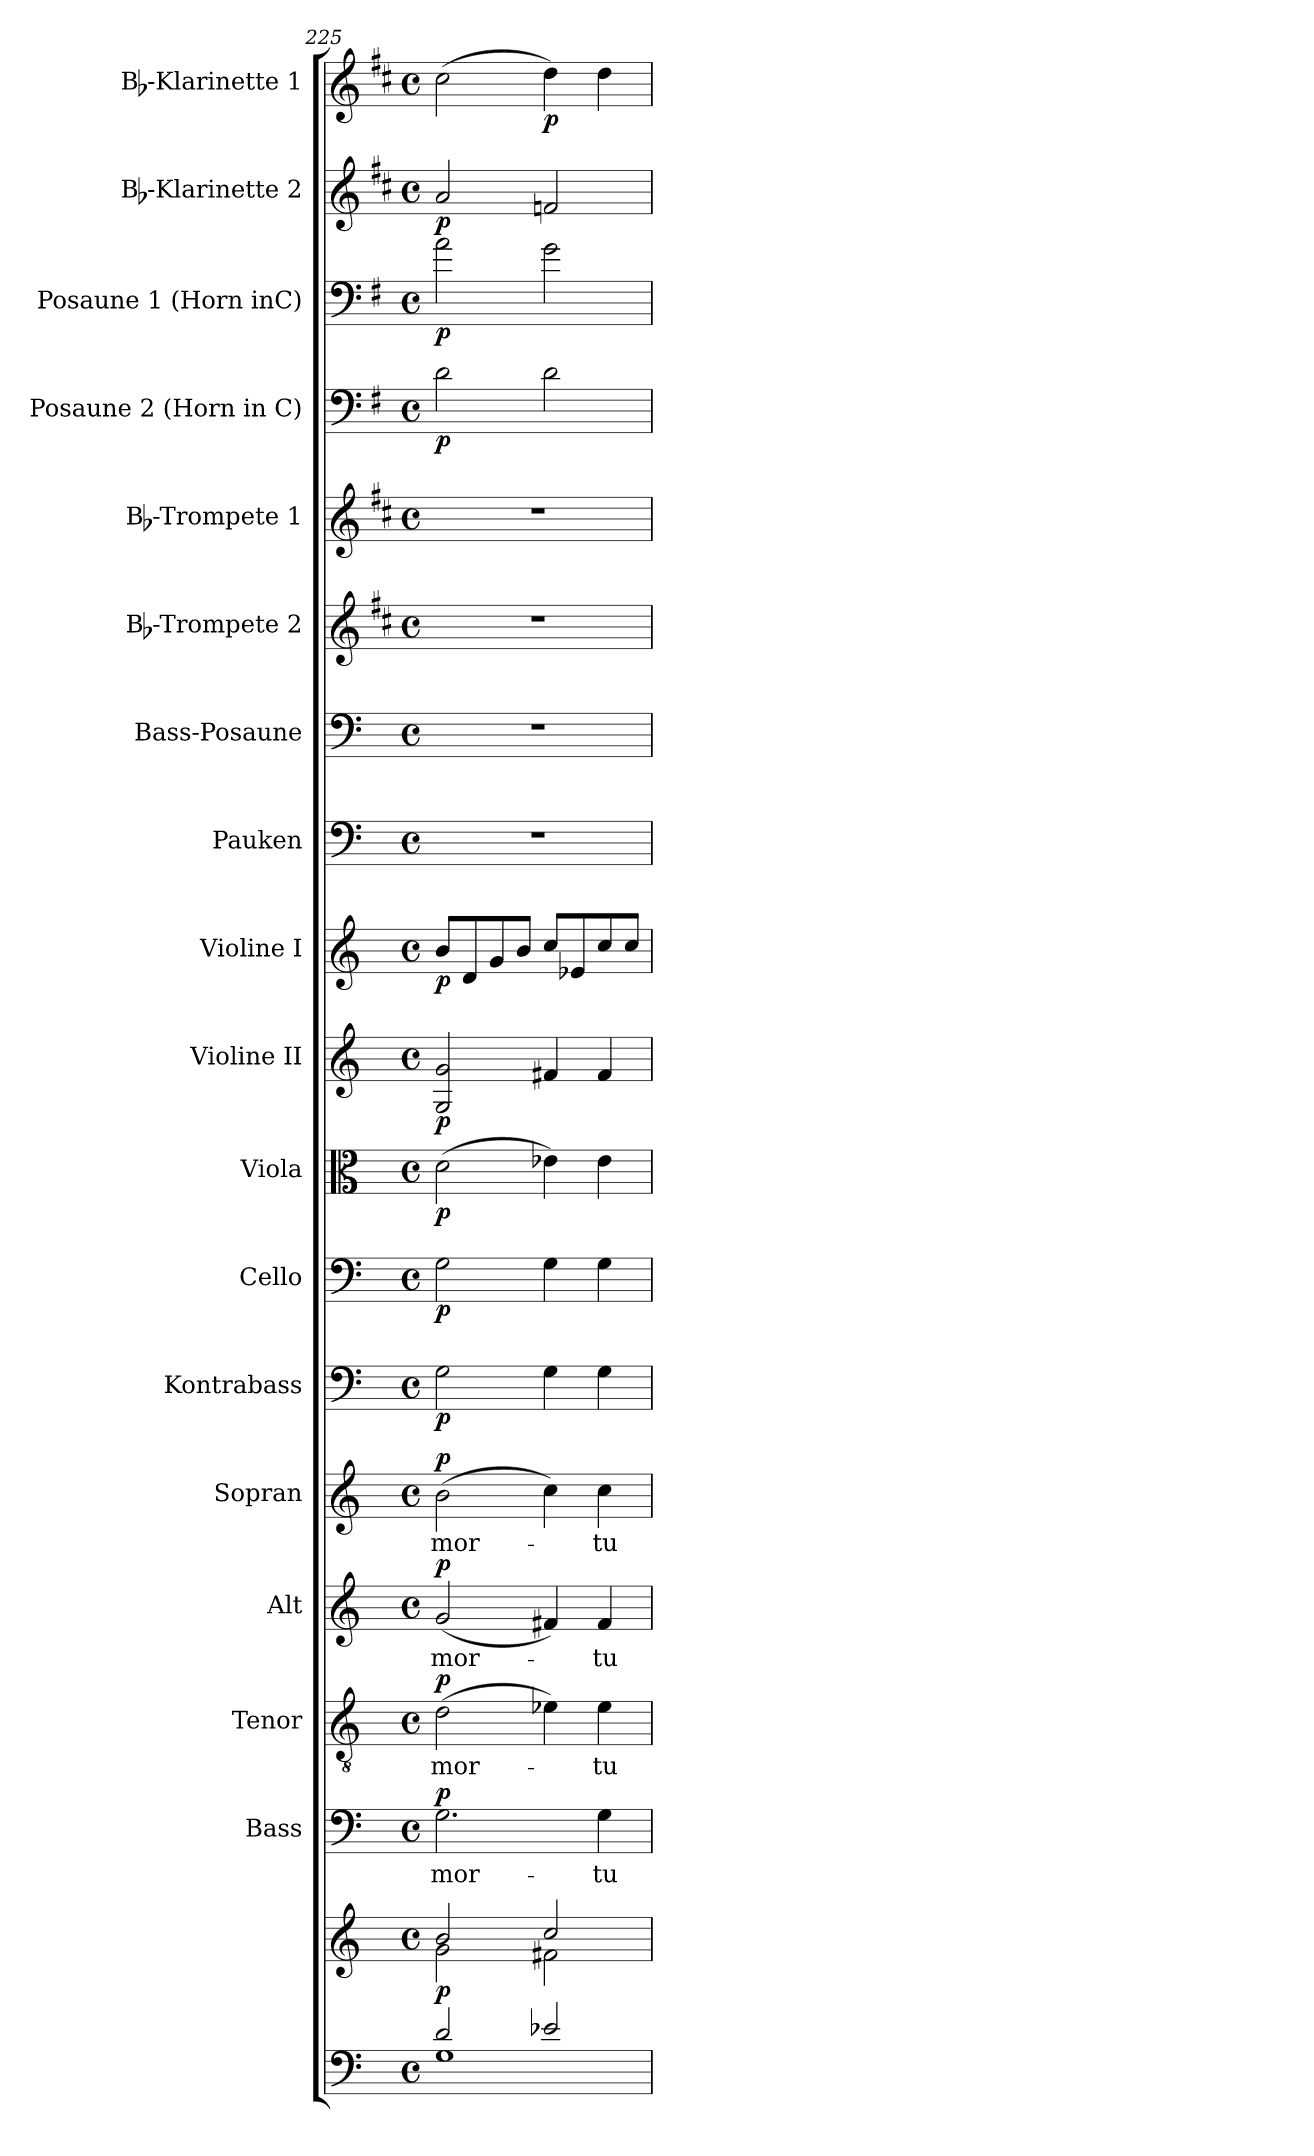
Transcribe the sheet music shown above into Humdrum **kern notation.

**kern	**kern	**dynam	**kern	**text	**dynam	**kern	**text	**dynam	**kern	**text	**dynam	**kern	**text	**dynam	**kern	**dynam	**kern	**dynam	**kern	**dynam	**kern	**dynam	**kern	**dynam	**kern	**kern	**kern	**kern	**kern	**dynam	**kern	**dynam	**kern	**dynam	**kern	**dynam
*part18	*part18	*part18	*part17	*part17	*part17	*part16	*part16	*part16	*part15	*part15	*part15	*part14	*part14	*part14	*part13	*part13	*part12	*part12	*part11	*part11	*part10	*part10	*part9	*part9	*part8	*part7	*part6	*part5	*part4	*part4	*part3	*part3	*part2	*part2	*part1	*part1
*staff19	*staff18	*staff18/19	*staff17	*staff17	*staff17	*staff16	*staff16	*staff16	*staff15	*staff15	*staff15	*staff14	*staff14	*staff14	*staff13	*staff13	*staff12	*staff12	*staff11	*staff11	*staff10	*staff10	*staff9	*staff9	*staff8	*staff7	*staff6	*staff5	*staff4	*staff4	*staff3	*staff3	*staff2	*staff2	*staff1	*staff1
*	*	*	*I"Bass	*	*	*I"Tenor	*	*	*I"Alt	*	*	*I"Sopran	*	*	*I"Kontrabass	*	*I"Cello	*	*I"Viola	*	*I"Violine II	*	*I"Violine I	*	*I"Pauken	*I"Bass-Posaune	*I"Bb-Trompete 2	*I"Bb-Trompete 1	*I"Posaune 2 (Horn in C)	*	*I"Posaune 1 (Horn inC)	*	*I"Bb-Klarinette 2	*	*I"Bb-Klarinette 1	*
*	*	*	*I'B.	*	*	*I'T.	*	*	*I'A.	*	*	*I'S.	*	*	*I'Kb.	*	*	*	*I'Vla.	*	*I'Vl. II	*	*I'Vl. I	*	*I'Pk.	*I'B-Pos.	*I'Bb Trp. 2	*I'Bb Trp. 1	*I'Pos. 2	*	*I'Pos. 1	*	*I'Bb Kl. 2	*	*I'Bb Kl. 1	*
*clefF4	*clefG2	*	*clefF4	*	*	*clefGv2	*	*	*clefG2	*	*	*clefG2	*	*	*clefF4	*	*clefF4	*	*clefC3	*	*clefG2	*	*clefG2	*	*clefF4	*clefF4	*clefG2	*clefG2	*clefF4	*	*clefF4	*	*clefG2	*	*clefG2	*
*	*	*	*	*	*	*	*	*	*	*	*	*	*	*	*ITrd7c12	*	*	*	*	*	*	*	*	*	*	*	*ITrd1c2	*ITrd1c2	*ITrd4c7	*	*ITrd4c7	*	*ITrd1c2	*	*ITrd1c2	*
*k[]	*k[]	*	*k[]	*	*	*k[]	*	*	*k[]	*	*	*k[]	*	*	*k[]	*	*k[]	*	*k[]	*	*k[]	*	*k[]	*	*k[]	*k[]	*k[]	*k[]	*k[]	*	*k[]	*	*k[]	*	*k[]	*
*C:	*C:	*	*C:	*	*	*C:	*	*	*C:	*	*	*C:	*	*	*C:	*	*C:	*	*C:	*	*C:	*	*C:	*	*C:	*C:	*C:	*C:	*C:	*	*C:	*	*C:	*	*C:	*
*M4/4	*M4/4	*	*M4/4	*	*	*M4/4	*	*	*M4/4	*	*	*M4/4	*	*	*M4/4	*	*M4/4	*	*M4/4	*	*M4/4	*	*M4/4	*	*M4/4	*M4/4	*M4/4	*M4/4	*M4/4	*	*M4/4	*	*M4/4	*	*M4/4	*
*met(c)	*met(c)	*	*met(c)	*	*	*met(c)	*	*	*met(c)	*	*	*met(c)	*	*	*met(c)	*	*met(c)	*	*met(c)	*	*met(c)	*	*met(c)	*	*met(c)	*met(c)	*met(c)	*met(c)	*met(c)	*	*met(c)	*	*met(c)	*	*met(c)	*
=225	=225	=225	=225	=225	=225	=225	=225	=225	=225	=225	=225	=225	=225	=225	=225	=225	=225	=225	=225	=225	=225	=225	=225	=225	=225	=225	=225	=225	=225	=225	=225	=225	=225	=225	=225	=225
*^	*^	*	*	*	*	*	*	*	*	*	*	*	*	*	*	*	*	*	*	*	*	*	*	*	*	*	*	*	*	*	*	*	*	*	*	*
!	!	!	!	!LO:DY:b	!	!LO:LY:b	!LO:DY:a	!	!LO:LY:b	!LO:DY:a	!	!LO:LY:b	!LO:DY:a	!	!LO:LY:b	!LO:DY:a	!	!LO:DY:b	!	!LO:DY:b	!	!LO:DY:b	!	!LO:DY:b	!	!LO:DY:b	!	!	!	!	!	!LO:DY:b	!	!LO:DY:b	!	!LO:DY:b	!	!
2d/	1G	2b/	2g\	p	2.G\	mor-	p	(>2d\	mor-	p	(<2g/	mor-	p	(>2b\	mor-	p	2GG\	p	2G\	p	(>2d\	p	2G/ 2g/	p	8b/L	p	1r	1r	1r	1r	2G\	p	2d\	p	2g/	p	(>2b\	.
.	.	.	.	.	.	.	.	.	.	.	.	.	.	.	.	.	.	.	.	.	.	.	.	.	8d/	.	.	.	.	.	.	.	.	.	.	.	.	.
.	.	.	.	.	.	.	.	.	.	.	.	.	.	.	.	.	.	.	.	.	.	.	.	.	8g/	.	.	.	.	.	.	.	.	.	.	.	.	.
.	.	.	.	.	.	.	.	.	.	.	.	.	.	.	.	.	.	.	.	.	.	.	.	.	8b/J	.	.	.	.	.	.	.	.	.	.	.	.	.
!	!	!	!	!	!	!	!	!	!	!	!	!	!	!	!	!	!	!	!	!	!	!	!	!	!	!	!	!	!	!	!	!	!	!	!	!	!	!LO:DY:b
2e-X/	.	2cc/	2f#X\	.	.	.	.	4e-X\)	.	.	4f#X/)	.	.	4cc\)	.	.	4GG\	.	4G\	.	4e-X\)	.	4f#X/	.	8cc/L	.	.	.	.	.	2G\	.	2c\	.	2e-X/	.	4cc\)	p
.	.	.	.	.	.	.	.	.	.	.	.	.	.	.	.	.	.	.	.	.	.	.	.	.	8e-X/	.	.	.	.	.	.	.	.	.	.	.	.	.
!	!	!	!	!	!	!LO:LY:b	!	!	!LO:LY:b	!	!	!LO:LY:b	!	!	!LO:LY:b	!	!	!	!	!	!	!	!	!	!	!	!	!	!	!	!	!	!	!	!	!	!	!
.	.	.	.	.	4G\	-tu-	.	4e-\	-tu-	.	4f#/	-tu-	.	4cc\	-tu-	.	4GG\	.	4G\	.	4e-\	.	4f#/	.	8cc/	.	.	.	.	.	.	.	.	.	.	.	4cc\	.
.	.	.	.	.	.	.	.	.	.	.	.	.	.	.	.	.	.	.	.	.	.	.	.	.	8cc/J	.	.	.	.	.	.	.	.	.	.	.	.	.
*v	*v	*	*	*	*	*	*	*	*	*	*	*	*	*	*	*	*	*	*	*	*	*	*	*	*	*	*	*	*	*	*	*	*	*	*	*	*	*
*	*v	*v	*	*	*	*	*	*	*	*	*	*	*	*	*	*	*	*	*	*	*	*	*	*	*	*	*	*	*	*	*	*	*	*	*	*	*
=	=	=	=	=	=	=	=	=	=	=	=	=	=	=	=	=	=	=	=	=	=	=	=	=	=	=	=	=	=	=	=	=	=	=	=	=
*-	*-	*-	*-	*-	*-	*-	*-	*-	*-	*-	*-	*-	*-	*-	*-	*-	*-	*-	*-	*-	*-	*-	*-	*-	*-	*-	*-	*-	*-	*-	*-	*-	*-	*-	*-	*-
